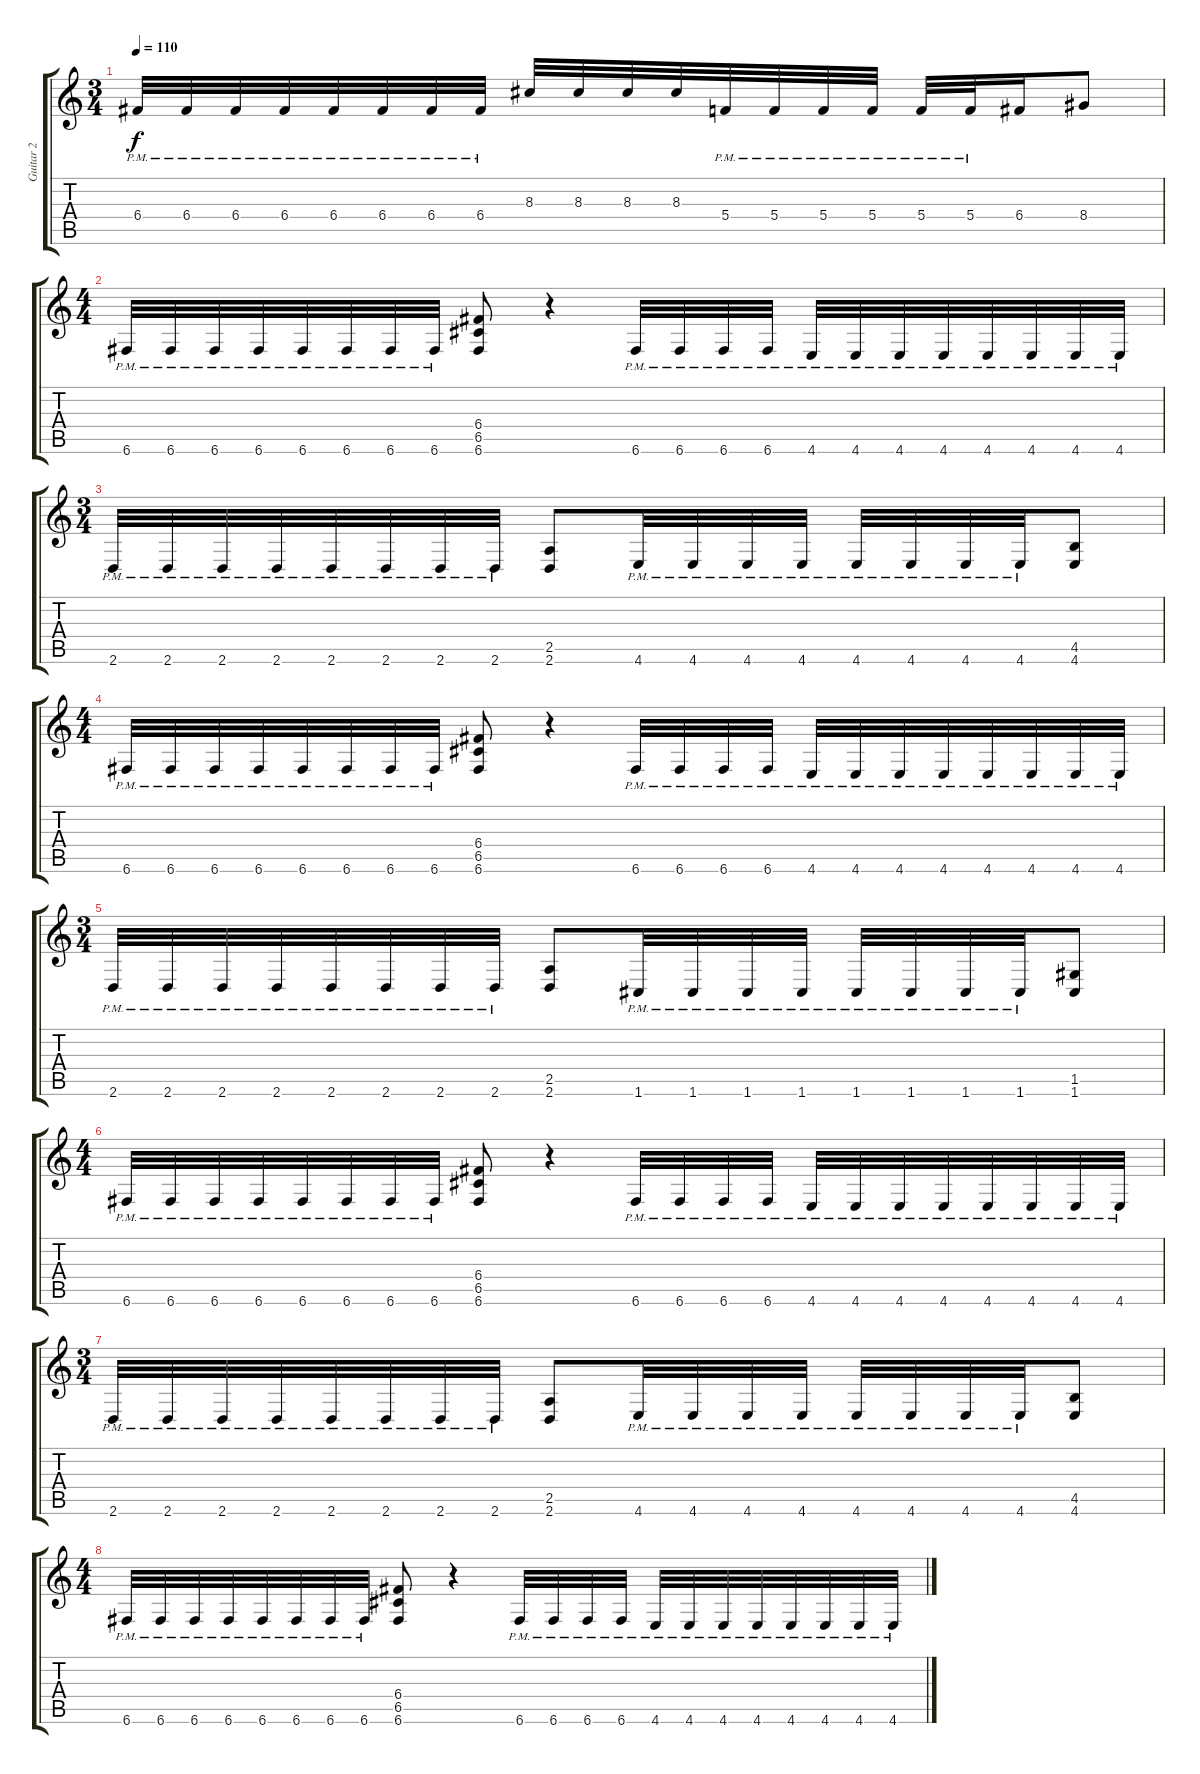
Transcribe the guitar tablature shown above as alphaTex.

\track ("Guitar 2" "Guitar 2") {instrument distortionguitar}
\staff {score tabs}
\tuning (D4 A3 F3 C3 G2 C2) {hide}
\ts (3 4)
\tempo 110
\clef g2
\ks c
6.4{pm}.32{dy f} 6.4{pm}.32 6.4{pm}.32 6.4{pm}.32 6.4{pm}.32 6.4{pm}.32 6.4{pm}.32 6.4{pm}.32 8.3.32 8.3.32 8.3.32 8.3.32 5.4{pm}.32 5.4{pm}.32 5.4{pm}.32 5.4{pm}.32 5.4{pm}.32 5.4{pm}.32 6.4.16 8.4.8 |
\ts (4 4)
6.6{pm}.32 6.6{pm}.32 6.6{pm}.32 6.6{pm}.32 6.6{pm}.32 6.6{pm}.32 6.6{pm}.32 6.6{pm}.32 (6.4 6.5 6.6).8 r.4 6.6{pm}.32 6.6{pm}.32 6.6{pm}.32 6.6{pm}.32 4.6{pm}.32 4.6{pm}.32 4.6{pm}.32 4.6{pm}.32 4.6{pm}.32 4.6{pm}.32 4.6{pm}.32 4.6{pm}.32 |
\ts (3 4)
2.6{pm}.32 2.6{pm}.32 2.6{pm}.32 2.6{pm}.32 2.6{pm}.32 2.6{pm}.32 2.6{pm}.32 2.6{pm}.32 (2.5 2.6).8 4.6{pm}.32 4.6{pm}.32 4.6{pm}.32 4.6{pm}.32 4.6{pm}.32 4.6{pm}.32 4.6{pm}.32 4.6{pm}.32 (4.5 4.6).8 |
\ts (4 4)
6.6{pm}.32 6.6{pm}.32 6.6{pm}.32 6.6{pm}.32 6.6{pm}.32 6.6{pm}.32 6.6{pm}.32 6.6{pm}.32 (6.4 6.5 6.6).8 r.4 6.6{pm}.32 6.6{pm}.32 6.6{pm}.32 6.6{pm}.32 4.6{pm}.32 4.6{pm}.32 4.6{pm}.32 4.6{pm}.32 4.6{pm}.32 4.6{pm}.32 4.6{pm}.32 4.6{pm}.32 |
\ts (3 4)
2.6{pm}.32 2.6{pm}.32 2.6{pm}.32 2.6{pm}.32 2.6{pm}.32 2.6{pm}.32 2.6{pm}.32 2.6{pm}.32 (2.5 2.6).8 1.6{pm}.32 1.6{pm}.32 1.6{pm}.32 1.6{pm}.32 1.6{pm}.32 1.6{pm}.32 1.6{pm}.32 1.6{pm}.32 (1.5 1.6).8 |
\ts (4 4)
6.6{pm}.32 6.6{pm}.32 6.6{pm}.32 6.6{pm}.32 6.6{pm}.32 6.6{pm}.32 6.6{pm}.32 6.6{pm}.32 (6.4 6.5 6.6).8 r.4 6.6{pm}.32 6.6{pm}.32 6.6{pm}.32 6.6{pm}.32 4.6{pm}.32 4.6{pm}.32 4.6{pm}.32 4.6{pm}.32 4.6{pm}.32 4.6{pm}.32 4.6{pm}.32 4.6{pm}.32 |
\ts (3 4)
2.6{pm}.32 2.6{pm}.32 2.6{pm}.32 2.6{pm}.32 2.6{pm}.32 2.6{pm}.32 2.6{pm}.32 2.6{pm}.32 (2.5 2.6).8 4.6{pm}.32 4.6{pm}.32 4.6{pm}.32 4.6{pm}.32 4.6{pm}.32 4.6{pm}.32 4.6{pm}.32 4.6{pm}.32 (4.5 4.6).8 |
\ts (4 4)
6.6{pm}.32 6.6{pm}.32 6.6{pm}.32 6.6{pm}.32 6.6{pm}.32 6.6{pm}.32 6.6{pm}.32 6.6{pm}.32 (6.4 6.5 6.6).8 r.4 6.6{pm}.32 6.6{pm}.32 6.6{pm}.32 6.6{pm}.32 4.6{pm}.32 4.6{pm}.32 4.6{pm}.32 4.6{pm}.32 4.6{pm}.32 4.6{pm}.32 4.6{pm}.32 4.6{pm}.32
